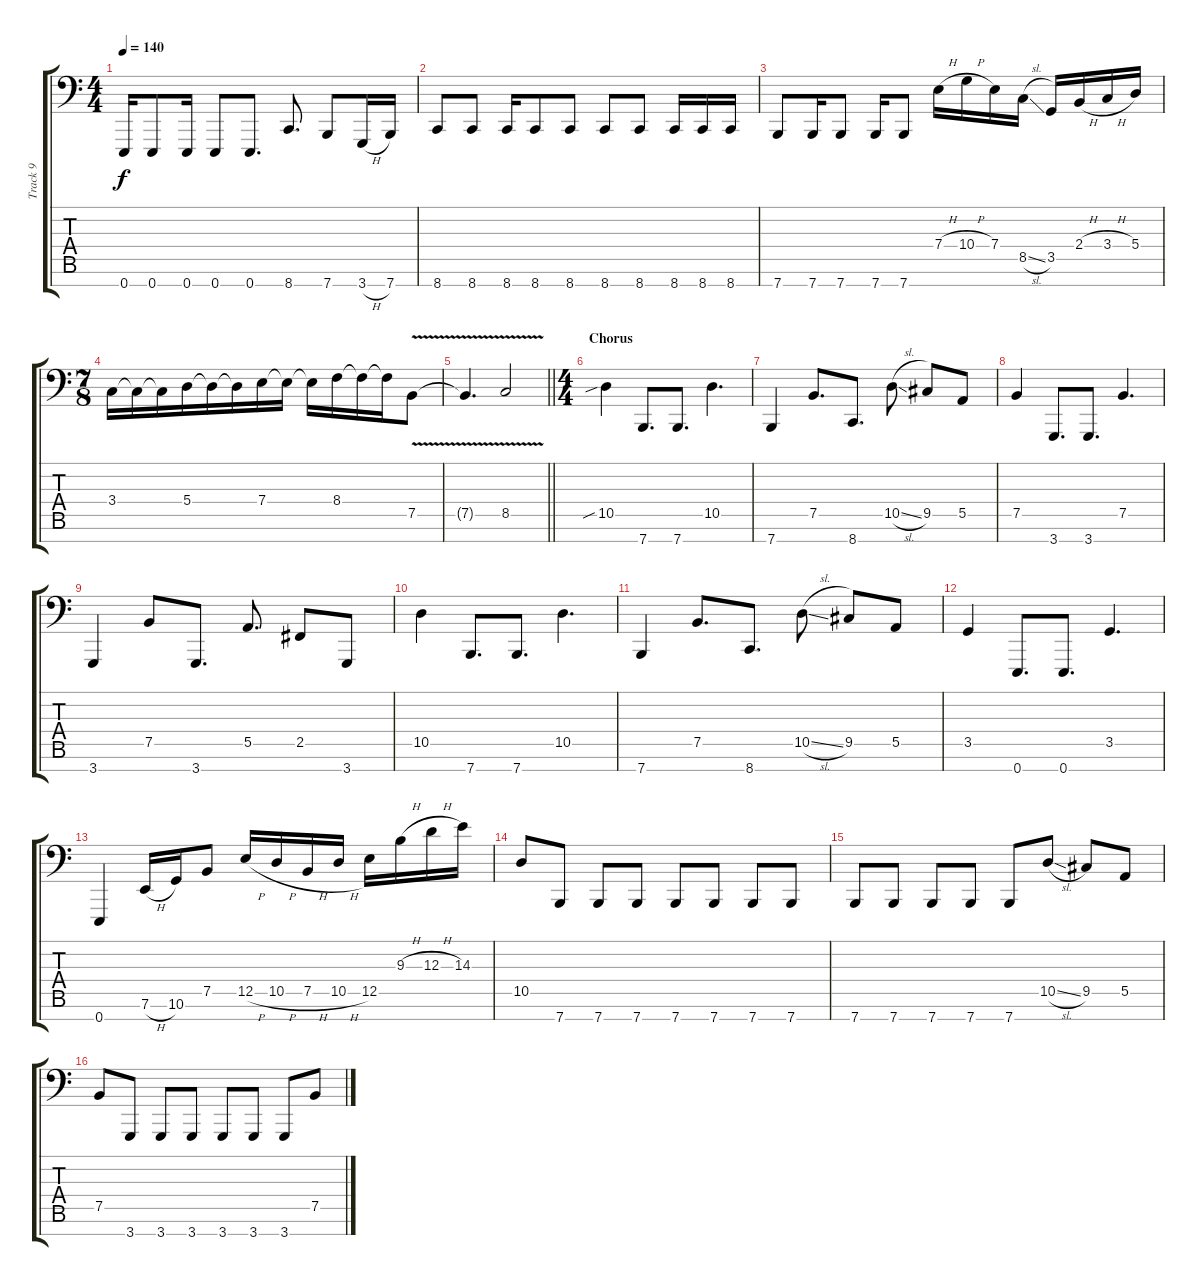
\track ("Track 9" "Track 9") {instrument electricbassfinger}
\staff {score tabs}
\tuning (B2 G2 D2 A1 E1 A0 E0) {hide}
\ts (4 4)
\tempo 140
\clef f4
\ks c
0.7.16{dy f} 0.7.8 0.7.16 0.7.8 0.7.8{d} 8.7.8{d} 7.7.8 3.7{h}.16 7.7.16 |
8.7.8 8.7.8 8.7.16 8.7.8 8.7.8 8.7.8 8.7.8 8.7.16 8.7.16 8.7.16 |
7.7.8 7.7.16 7.7.8 7.7.16 7.7.8 7.4{h}.16 10.4{h}.16 7.4.16 8.5{sl}.16 3.5.16 2.4{h}.16 3.4{h}.16 5.4.16 |
\ts (7 8)
3.4.16 3.4{t}.16 3.4{t}.16 5.4.16 5.4{t}.16 5.4{t}.16 7.4.16 7.4{t}.16 7.4{t}.16 8.4.16 8.4{t}.16 8.4{t}.16 7.5{v}.8 |
\barLineRight lightlight
7.5{t}.4{d} 8.5{v}.2 |
\ts (4 4)
\section ("" "Chorus")
10.5{sib}.4 7.7.8{d} 7.7.8{d} 10.5.4{d} |
7.7.4 7.5.8{d} 8.7.8{d} 10.5{sl}.8 9.5.8 5.5.8 |
7.5.4 3.7.8{d} 3.7.8{d} 7.5.4{d} |
3.7.4 7.5.8 3.7.8{d} 5.5.8{d} 2.5.8 3.7.8 |
10.5.4 7.7.8{d} 7.7.8{d} 10.5.4{d} |
7.7.4 7.5.8{d} 8.7.8{d} 10.5{sl}.8 9.5.8 5.5.8 |
3.5.4 0.7.8{d} 0.7.8{d} 3.5.4{d} |
0.7.4 7.6{h}.16 10.6.16 7.5.8 12.5{h}.16 10.5{h}.16 7.5{h}.16 10.5{h}.16 12.5.16 9.3{h}.16 12.3{h}.16 14.3.16 |
10.5.8 7.7.8 7.7.8 7.7.8 7.7.8 7.7.8 7.7.8 7.7.8 |
7.7.8 7.7.8 7.7.8 7.7.8 7.7.8 10.5{sl}.8 9.5.8 5.5.8 |
7.5.8 3.7.8 3.7.8 3.7.8 3.7.8 3.7.8 3.7.8 7.5.8
